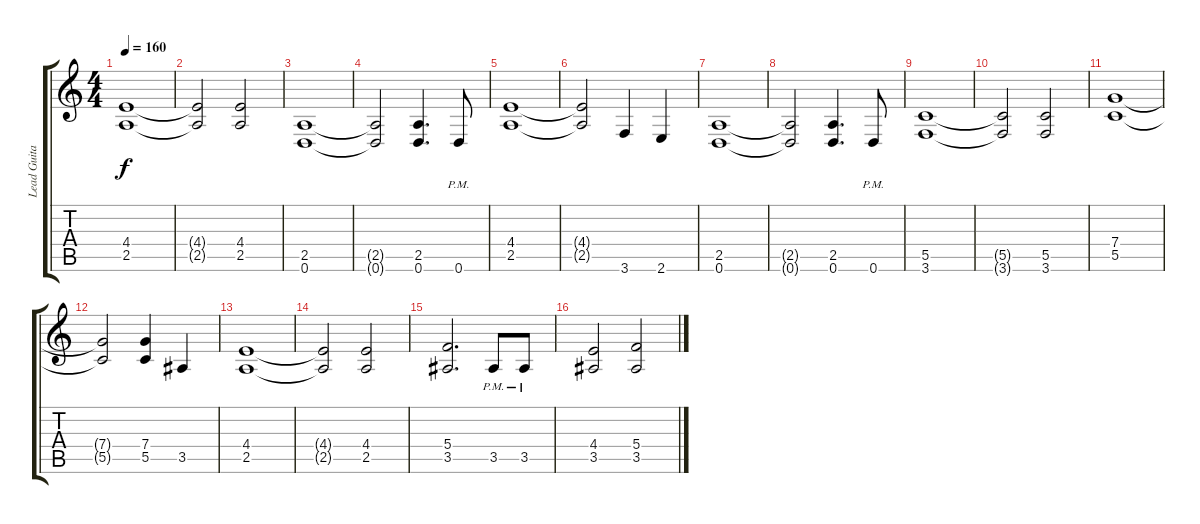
\track ("Lead Guitar" "Lead Guita") {instrument overdrivenguitar}
\staff {score tabs}
\tuning (D4 A3 F3 C3 G2 D2) {hide}
\ts (4 4)
\tempo 160
\clef g2
\ks c
(4.4 2.5).1{dy f} |
(4.4{t} 2.5{t}).2 (4.4 2.5).2 |
(2.5 0.6).1 |
(2.5{t} 0.6{t}).2 (2.5 0.6).4{d} 0.6{pm}.8 |
(4.4 2.5).1 |
(4.4{t} 2.5{t}).2 3.6.4 2.6.4 |
(2.5 0.6).1 |
(2.5{t} 0.6{t}).2 (2.5 0.6).4{d} 0.6{pm}.8 |
(5.5 3.6).1 |
(5.5{t} 3.6{t}).2 (5.5 3.6).2 |
(7.4 5.5).1 |
(7.4{t} 5.5{t}).2 (7.4 5.5).4 3.5.4 |
(4.4 2.5).1 |
(4.4{t} 2.5{t}).2 (4.4 2.5).2 |
(5.4 3.5).2{d} 3.5{pm}.8 3.5{pm}.8 |
(4.4 3.5).2 (5.4 3.5).2
